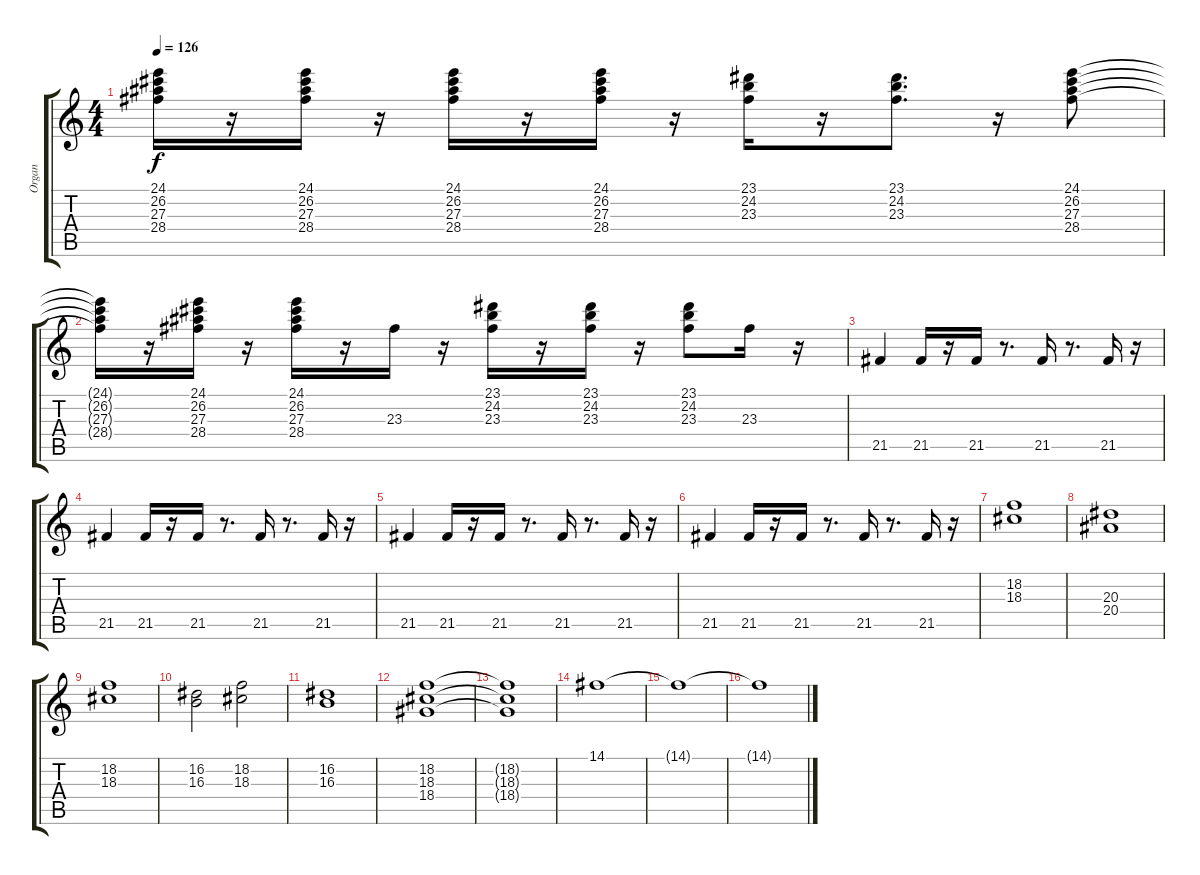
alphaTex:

\track ("Organ" "Organ") {instrument drawbarorgan}
\staff {score tabs}
\tuning (E4 B3 G3 D3 A2 E2) {hide}
\ts (4 4)
\tempo 126
\clef g2
\ks c
(24.1 26.2 27.3 28.4).16{dy f} r.16 (24.1 26.2 27.3 28.4).16 r.16 (24.1 26.2 27.3 28.4).16 r.16 (24.1 26.2 27.3 28.4).16 r.16 (23.1 24.2 23.3).16 r.16 (23.1 24.2 23.3).8{d} r.16 (24.1 26.2 27.3 28.4).8 |
(24.1{t} 26.2{t} 27.3{t} 28.4{t}).16 r.16 (24.1 26.2 27.3 28.4).16 r.16 (24.1 26.2 27.3 28.4).16 r.16 23.3.16 r.16 (23.1 24.2 23.3).16 r.16 (23.1 24.2 23.3).16 r.16 (23.1 24.2 23.3).8 23.3.16 r.16 |
21.5.4 21.5.16 r.16 21.5.16 r.8{d} 21.5.16 r.8{d} 21.5.16 r.16 |
21.5.4 21.5.16 r.16 21.5.16 r.8{d} 21.5.16 r.8{d} 21.5.16 r.16 |
21.5.4 21.5.16 r.16 21.5.16 r.8{d} 21.5.16 r.8{d} 21.5.16 r.16 |
21.5.4 21.5.16 r.16 21.5.16 r.8{d} 21.5.16 r.8{d} 21.5.16 r.16 |
(18.2 18.3).1 |
(20.3 20.4).1 |
(18.2 18.3).1 |
(16.2 16.3).2 (18.2 18.3).2 |
(16.2 16.3).1 |
(18.2 18.3 18.4).1 |
(18.2{t} 18.3{t} 18.4{t}).1 |
14.1.1 |
14.1{t}.1 |
14.1{t}.1
